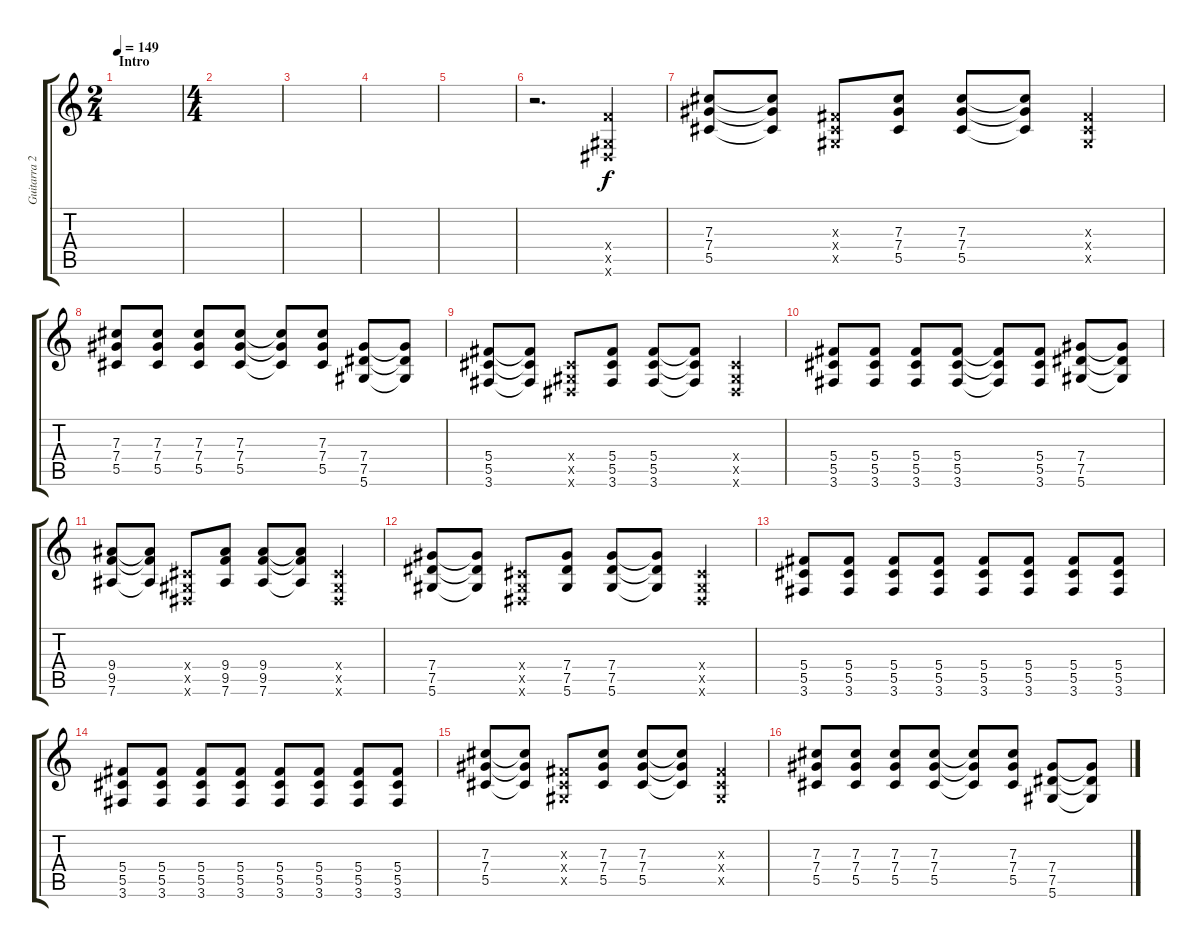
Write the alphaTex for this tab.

\track ("Guitarra 2" "Guitarra 2") {instrument distortionguitar}
\staff {score tabs}
\tuning (Eb4 Bb3 Gb3 Db3 Ab2 Eb2) {hide}
\ts (2 4)
\section ("" "Intro")
\tempo 149
\clef g2
\ks c
|
\ts (4 4)
|
|
|
|
r.2{d} (4.4{x} 0.5{x} 0.6{x}).4 |
(7.3 7.4 5.5).8 (7.3{t} 7.4{t} 5.5{t}).8 (0.3{x} 0.4{x} 0.5{x}).8 (7.3 7.4 5.5).8 (7.3 7.4 5.5).8 (7.3{t} 7.4{t} 5.5{t}).8 (0.3{x} 0.4{x} 0.5{x}).4 |
(7.3 7.4 5.5).8 (7.3 7.4 5.5).8 (7.3 7.4 5.5).8 (7.3 7.4 5.5).8 (7.3{t} 7.4{t} 5.5{t}).8 (7.3 7.4 5.5).8 (7.4 7.5 5.6).8 (7.4{t} 7.5{t} 5.6{t}).8 |
(5.4 5.5 3.6).8 (5.4{t} 5.5{t} 3.6{t}).8 (0.4{x} 0.5{x} 0.6{x}).8 (5.4 5.5 3.6).8 (5.4 5.5 3.6).8 (5.4{t} 5.5{t} 3.6{t}).8 (0.4{x} 0.5{x} 0.6{x}).4 |
(5.4 5.5 3.6).8 (5.4 5.5 3.6).8 (5.4 5.5 3.6).8 (5.4 5.5 3.6).8 (5.4{t} 5.5{t} 3.6{t}).8 (5.4 5.5 3.6).8 (7.4 7.5 5.6).8 (7.4{t} 7.5{t} 5.6{t}).8 |
(9.4 9.5 7.6).8 (9.4{t} 9.5{t} 7.6{t}).8 (0.4{x} 0.5{x} 0.6{x}).8 (9.4 9.5 7.6).8 (9.4 9.5 7.6).8 (9.4{t} 9.5{t} 7.6{t}).8 (0.4{x} 0.5{x} 0.6{x}).4 |
(7.4 7.5 5.6).8 (7.4{t} 7.5{t} 5.6{t}).8 (0.4{x} 0.5{x} 0.6{x}).8 (7.4 7.5 5.6).8 (7.4 7.5 5.6).8 (7.4{t} 7.5{t} 5.6{t}).8 (0.4{x} 0.5{x} 0.6{x}).4 |
(5.4 5.5 3.6).8 (5.4 5.5 3.6).8 (5.4 5.5 3.6).8 (5.4 5.5 3.6).8 (5.4 5.5 3.6).8 (5.4 5.5 3.6).8 (5.4 5.5 3.6).8 (5.4 5.5 3.6).8 |
(5.4 5.5 3.6).8 (5.4 5.5 3.6).8 (5.4 5.5 3.6).8 (5.4 5.5 3.6).8 (5.4 5.5 3.6).8 (5.4 5.5 3.6).8 (5.4 5.5 3.6).8 (5.4 5.5 3.6).8 |
(7.3 7.4 5.5).8 (7.3{t} 7.4{t} 5.5{t}).8 (0.3{x} 0.4{x} 0.5{x}).8 (7.3 7.4 5.5).8 (7.3 7.4 5.5).8 (7.3{t} 7.4{t} 5.5{t}).8 (0.3{x} 0.4{x} 0.5{x}).4 |
(7.3 7.4 5.5).8 (7.3 7.4 5.5).8 (7.3 7.4 5.5).8 (7.3 7.4 5.5).8 (7.3{t} 7.4{t} 5.5{t}).8 (7.3 7.4 5.5).8 (7.4 7.5 5.6).8 (7.4{t} 7.5{t} 5.6{t}).8
